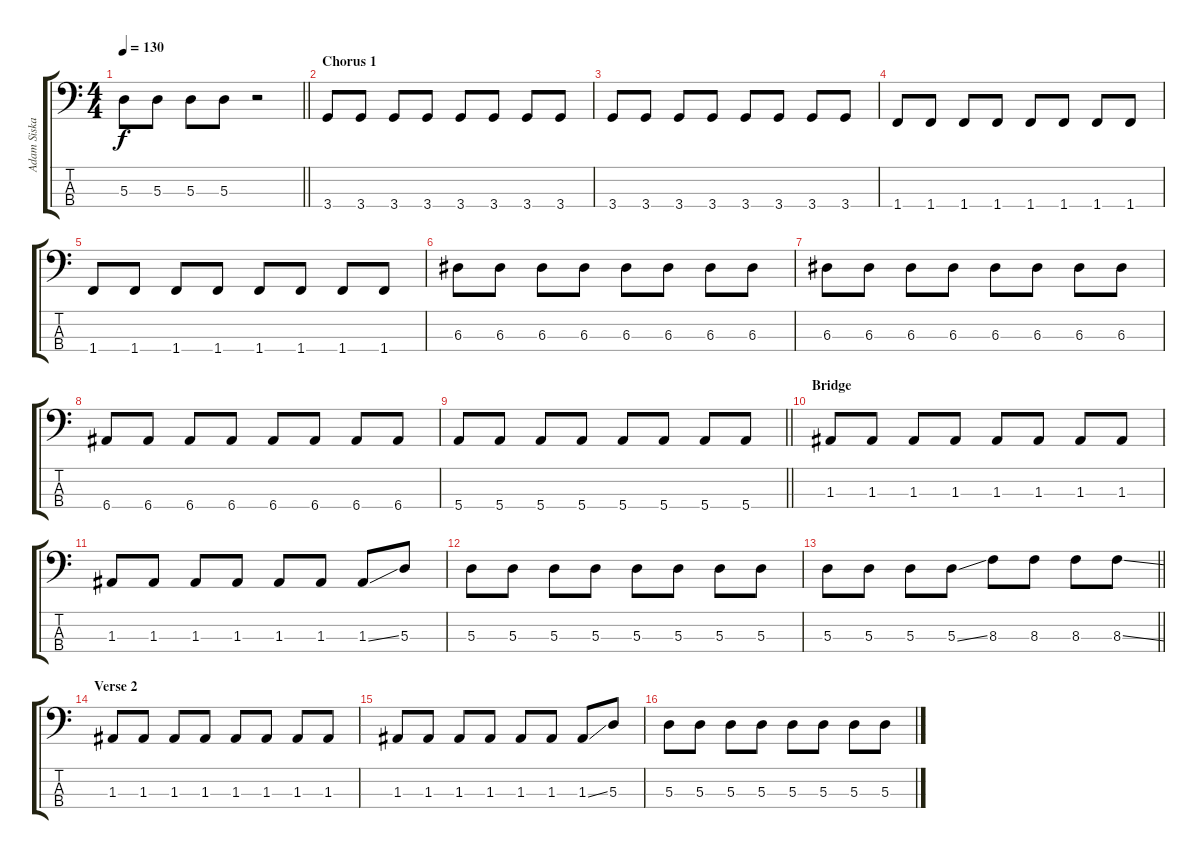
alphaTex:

\track ("Adam Siska (Bass)" "Adam Siska") {instrument electricbassfinger}
\staff {score tabs}
\tuning (G2 D2 A1 E1) {hide}
\ts (4 4)
\tempo 130
\clef f4
\barLineRight lightlight
\ks c
5.3.8{dy f} 5.3.8 5.3.8 5.3.8 r.2 |
\section ("" "Chorus 1")
3.4.8 3.4.8 3.4.8 3.4.8 3.4.8 3.4.8 3.4.8 3.4.8 |
3.4.8 3.4.8 3.4.8 3.4.8 3.4.8 3.4.8 3.4.8 3.4.8 |
1.4.8 1.4.8 1.4.8 1.4.8 1.4.8 1.4.8 1.4.8 1.4.8 |
1.4.8 1.4.8 1.4.8 1.4.8 1.4.8 1.4.8 1.4.8 1.4.8 |
6.3.8 6.3.8 6.3.8 6.3.8 6.3.8 6.3.8 6.3.8 6.3.8 |
6.3.8 6.3.8 6.3.8 6.3.8 6.3.8 6.3.8 6.3.8 6.3.8 |
6.4.8 6.4.8 6.4.8 6.4.8 6.4.8 6.4.8 6.4.8 6.4.8 |
\barLineRight lightlight
5.4.8 5.4.8 5.4.8 5.4.8 5.4.8 5.4.8 5.4.8 5.4.8 |
\section ("" "Bridge")
1.3.8 1.3.8 1.3.8 1.3.8 1.3.8 1.3.8 1.3.8 1.3.8 |
1.3.8 1.3.8 1.3.8 1.3.8 1.3.8 1.3.8 1.3{ss}.8 5.3.8 |
5.3.8 5.3.8 5.3.8 5.3.8 5.3.8 5.3.8 5.3.8 5.3.8 |
\barLineRight lightlight
5.3.8 5.3.8 5.3.8 5.3{ss}.8 8.3.8 8.3.8 8.3.8 8.3{ss}.8 |
\section ("" "Verse 2")
1.3.8 1.3.8 1.3.8 1.3.8 1.3.8 1.3.8 1.3.8 1.3.8 |
1.3.8 1.3.8 1.3.8 1.3.8 1.3.8 1.3.8 1.3{ss}.8 5.3.8 |
5.3.8 5.3.8 5.3.8 5.3.8 5.3.8 5.3.8 5.3.8 5.3.8
